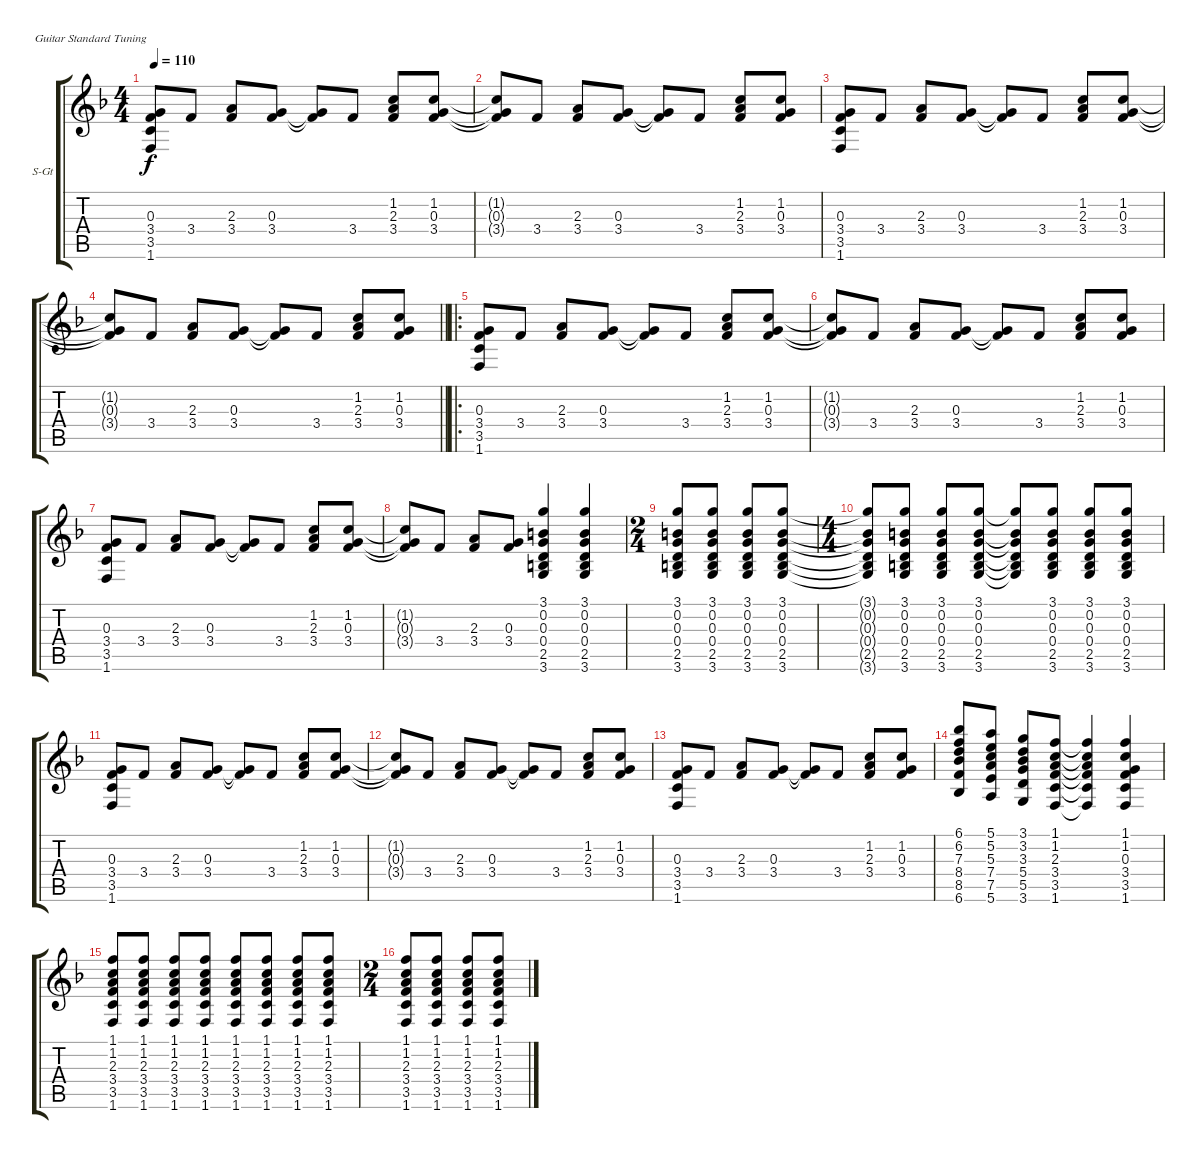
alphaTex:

\defaultSystemsLayout 4
\bracketExtendMode groupsimilarinstruments
\firstSystemTrackNameOrientation horizontal
\otherSystemsTrackNameOrientation horizontal
\track ("Steel Guitar" "S-Gt") {instrument acousticguitarsteel}
\staff {score tabs}
\tuning (E4 B3 G3 D3 A2 E2)
\ts (4 4)
\tempo 110
\clef g2
\scale
0.485477
\ks f
(1.6 3.5 3.4 0.3).8{dy f instrument acousticguitarsteel} 3.4.8 (3.4 2.3).8 (0.3 3.4).8 (3.4{t} 0.3{t}).8 3.4.8 (3.4 2.3 1.2).8 (0.3 3.4 1.2).8 |
\scale
0.257261 (3.4{t} 0.3{t} 1.2{t}).8 3.4.8 (3.4 2.3).8 (0.3 3.4).8 (3.4{t} 0.3{t}).8 3.4.8 (3.4 2.3 1.2).8 (0.3 3.4 1.2).8 |
\scale
0.257261 (1.6 3.5 3.4 0.3).8 3.4.8 (3.4 2.3).8 (0.3 3.4).8 (3.4{t} 0.3{t}).8 3.4.8 (3.4 2.3 1.2).8 (0.3 3.4 1.2).8 |
\scale
0.333333
\barLineRight lightlight
(3.4{t} 0.3{t} 1.2{t}).8 3.4.8 (3.4 2.3).8 (0.3 3.4).8 (3.4{t} 0.3{t}).8 3.4.8 (3.4 2.3 1.2).8 (0.3 3.4 1.2).8 |
\ro
\scale
0.333333 (1.6 3.5 3.4 0.3).8 3.4.8 (3.4 2.3).8 (0.3 3.4).8 (3.4{t} 0.3{t}).8 3.4.8 (3.4 2.3 1.2).8 (0.3 3.4 1.2).8 |
\scale
0.333333 (3.4{t} 0.3{t} 1.2{t}).8 3.4.8 (3.4 2.3).8 (0.3 3.4).8 (3.4{t} 0.3{t}).8 3.4.8 (3.4 2.3 1.2).8 (0.3 3.4 1.2).8 |
\scale
0.257261 (1.6 3.5 3.4 0.3).8 3.4.8 (3.4 2.3).8 (0.3 3.4).8 (3.4{t} 0.3{t}).8 3.4.8 (3.4 2.3 1.2).8 (0.3 3.4 1.2).8 |
\scale
0.257261 (3.4{t} 0.3{t} 1.2{t}).8 3.4.8 (3.4 2.3).8 (0.3 3.4).8 (3.6 2.5 0.4 0.3 0.2 3.1).4 (3.6 2.5 0.4 0.3 0.2 3.1).4 |
\ts (2 4)
\scale
0.485477 (3.1 0.2 0.3 0.4 2.5 3.6).8 (3.1 0.2 0.3 0.4 2.5 3.6).8 (3.1 0.2 0.3 0.4 2.5 3.6).8 (3.1 0.2 0.3 0.4 2.5 3.6).8 |
\ts (4 4)
\scale
0.485477 (3.6{t} 2.5{t} 0.4{t} 0.3{t} 0.2{t} 3.1{t}).8 (3.1 0.2 0.3 0.4 2.5 3.6).8 (3.1 0.2 0.3 0.4 2.5 3.6).8 (3.1 0.2 0.3 0.4 2.5 3.6).8 (3.1{t} 0.2{t} 0.3{t} 0.4{t} 2.5{t} 3.6{t}).8 (3.1 0.2 0.3 0.4 2.5 3.6).8 (3.1 0.2 0.3 0.4 2.5 3.6).8 (3.1 0.2 0.3 0.4 2.5 3.6).8 |
\scale
0.257261 (1.6 3.5 3.4 0.3).8 3.4.8 (3.4 2.3).8 (0.3 3.4).8 (3.4{t} 0.3{t}).8 3.4.8 (3.4 2.3 1.2).8 (0.3 3.4 1.2).8 |
\scale
0.257261 (3.4{t} 0.3{t} 1.2{t}).8 3.4.8 (3.4 2.3).8 (0.3 3.4).8 (3.4{t} 0.3{t}).8 3.4.8 (3.4 2.3 1.2).8 (0.3 3.4 1.2).8 |
\scale
0.333333 (1.6 3.5 3.4 0.3).8 3.4.8 (3.4 2.3).8 (0.3 3.4).8 (3.4{t} 0.3{t}).8 3.4.8 (3.4 2.3 1.2).8 (0.3 3.4 1.2).8 |
\scale
0.333333 (6.6 8.5 8.4 7.3 6.2 6.1).8 (5.6 5.1 5.2 5.3 7.4 7.5).8 (3.6 5.5 5.4 3.3 3.2 3.1).8 (1.6 1.1 1.2 2.3 3.4 3.5).8 (1.6{t} 1.1{t} 1.2{t} 2.3{t} 3.4{t} 3.5{t}).4 (1.6 3.5 3.4 0.3 1.2 1.1).4 |
\scale
0.333333 (1.6 1.1 1.2 2.3 3.4 3.5).8 (1.6 1.1 1.2 2.3 3.4 3.5).8 (1.6 1.1 1.2 2.3 3.4 3.5).8 (1.6 1.1 1.2 2.3 3.4 3.5).8 (1.6 1.1 1.2 2.3 3.4 3.5).8 (1.6 1.1 1.2 2.3 3.4 3.5).8 (1.6 1.1 1.2 2.3 3.4 3.5).8 (1.6 1.1 1.2 2.3 3.4 3.5).8 |
\ts (2 4)
\scale
0.39527 (1.6 1.1 1.2 2.3 3.4 3.5).8 (1.6 1.1 1.2 2.3 3.4 3.5).8 (1.6 1.1 1.2 2.3 3.4 3.5).8 (1.6 1.1 1.2 2.3 3.4 3.5).8
